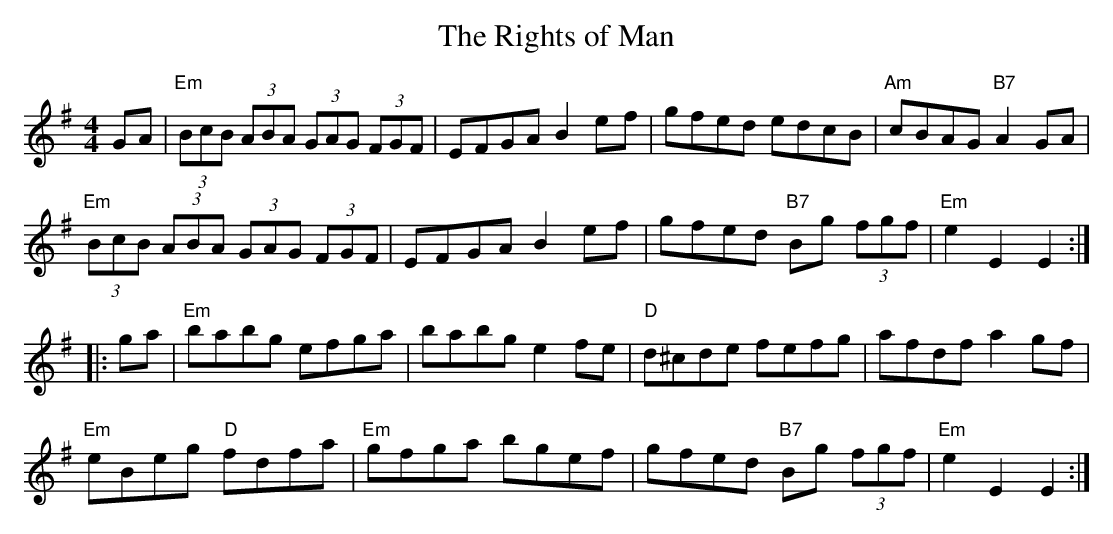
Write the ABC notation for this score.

X:1
T:The Rights of Man
M:4/4
K:Em
GA|"Em"(3BcB (3ABA (3GAG (3FGF|EFGA B2 e-f|gfed edcB|"Am"cBAG "B7"A2 GA|
"Em"(3BcB (3ABA (3GAG (3FGF|EFGA B2 e-f|gfed "B7"Bg (3fgf|"Em"e2E2 E2:|
|:ga|"Em"babg efga|babg e2fe|"D"d^cde fefg|afdf a2 g-f|
"Em"eBeg "D"fdfa|"Em"gfga bgef|gfed "B7"Bg (3fgf|"Em"e2E2E2:|
